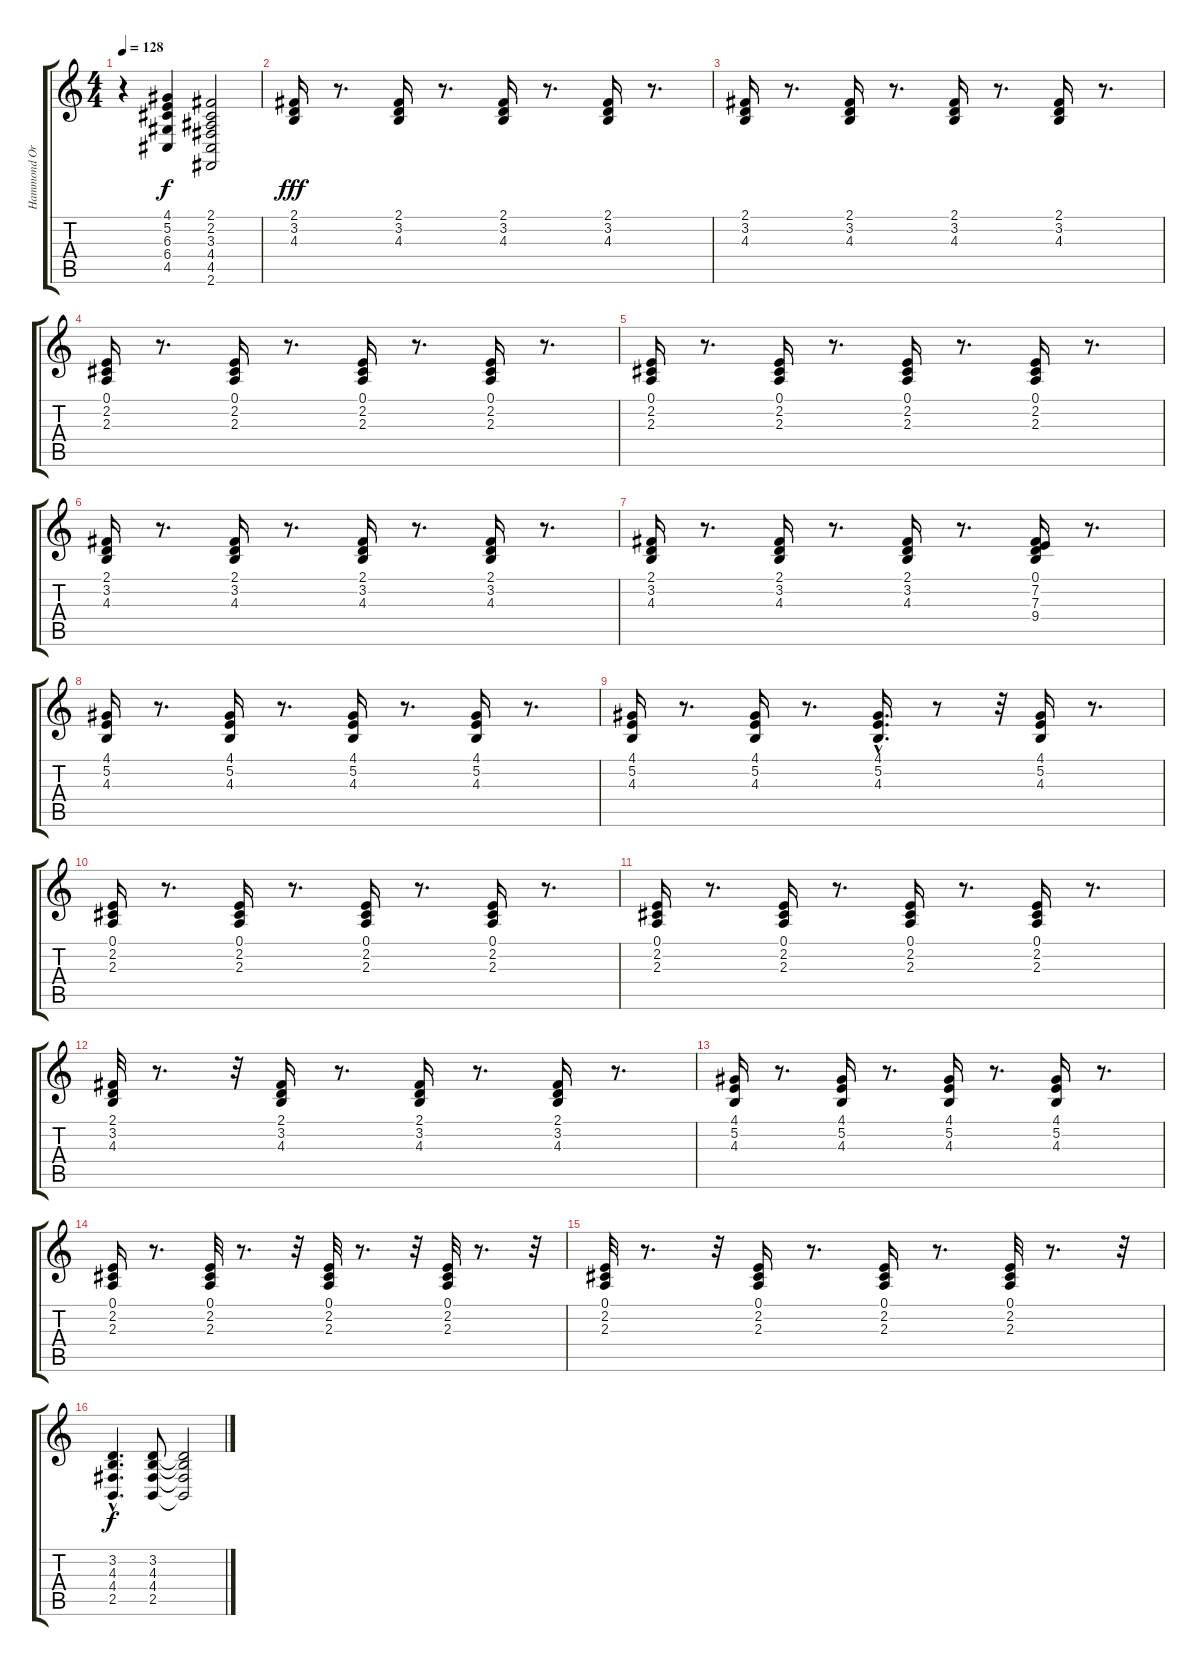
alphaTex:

\track ("Hammond Organ" "Hammond Or") {instrument drawbarorgan}
\staff {score tabs}
\tuning (E4 B3 G3 D3 A2 E2) {hide}
\ts (4 4)
\tempo 128
\clef g2
\ks c
r.4{dy f} (4.1 5.2 6.3 6.4 4.5).4 (2.1 2.2 3.3 4.4 4.5 2.6).2 |
(2.1 3.2 4.3).16{dy fff} r.8{d} (2.1 3.2 4.3).16 r.8{d} (2.1 3.2 4.3).16 r.8{d} (2.1 3.2 4.3).16 r.8{d} |
(2.1 3.2 4.3).16 r.8{d} (2.1 3.2 4.3).16 r.8{d} (2.1 3.2 4.3).16 r.8{d} (2.1 3.2 4.3).16 r.8{d} |
(0.1 2.2 2.3).16 r.8{d} (0.1 2.2 2.3).16 r.8{d} (0.1 2.2 2.3).16 r.8{d} (0.1 2.2 2.3).16 r.8{d} |
(0.1 2.2 2.3).16 r.8{d} (0.1 2.2 2.3).16 r.8{d} (0.1 2.2 2.3).16 r.8{d} (0.1 2.2 2.3).16 r.8{d} |
(2.1 3.2 4.3).16 r.8{d} (2.1 3.2 4.3).16 r.8{d} (2.1 3.2 4.3).16 r.8{d} (2.1 3.2 4.3).16 r.8{d} |
(2.1 3.2 4.3).16 r.8{d} (2.1 3.2 4.3).16 r.8{d} (2.1 3.2 4.3).16 r.8{d} (0.1 7.2 7.3 9.4).16 r.8{d} |
(4.1 5.2 4.3).16 r.8{d} (4.1 5.2 4.3).16 r.8{d} (4.1 5.2 4.3).16 r.8{d} (4.1 5.2 4.3).16 r.8{d} |
(4.1 5.2 4.3).16 r.8{d} (4.1 5.2 4.3).16 r.8{d} (4.1{hac} 5.2{hac} 4.3{hac}).16{d} r.8 r.32 (4.1 5.2 4.3).16 r.8{d} |
(0.1 2.2 2.3).16 r.8{d} (0.1 2.2 2.3).16 r.8{d} (0.1 2.2 2.3).16 r.8{d} (0.1 2.2 2.3).16 r.8{d} |
(0.1 2.2 2.3).16 r.8{d} (0.1 2.2 2.3).16 r.8{d} (0.1 2.2 2.3).16 r.8{d} (0.1 2.2 2.3).16 r.8{d} |
(2.1 3.2 4.3).32 r.8{d} r.32 (2.1 3.2 4.3).16 r.8{d} (2.1 3.2 4.3).16 r.8{d} (2.1 3.2 4.3).16 r.8{d} |
(4.1 5.2 4.3).16 r.8{d} (4.1 5.2 4.3).16 r.8{d} (4.1 5.2 4.3).16 r.8{d} (4.1 5.2 4.3).16 r.8{d} |
(0.1 2.2 2.3).16 r.8{d} (0.1 2.2 2.3).32 r.8{d} r.32 (0.1 2.2 2.3).32 r.8{d} r.32 (0.1 2.2 2.3).32 r.8{d} r.32 |
(0.1 2.2 2.3).32 r.8{d} r.32 (0.1 2.2 2.3).16 r.8{d} (0.1 2.2 2.3).16 r.8{d} (0.1 2.2 2.3).32 r.8{d} r.32 |
(3.2{hac} 4.3{hac} 4.4{hac} 2.5{hac}).4{d dy f} (3.2 4.3 4.4 2.5).8 (3.2{t} 4.3{t} 4.4{t} 2.5{t}).2
